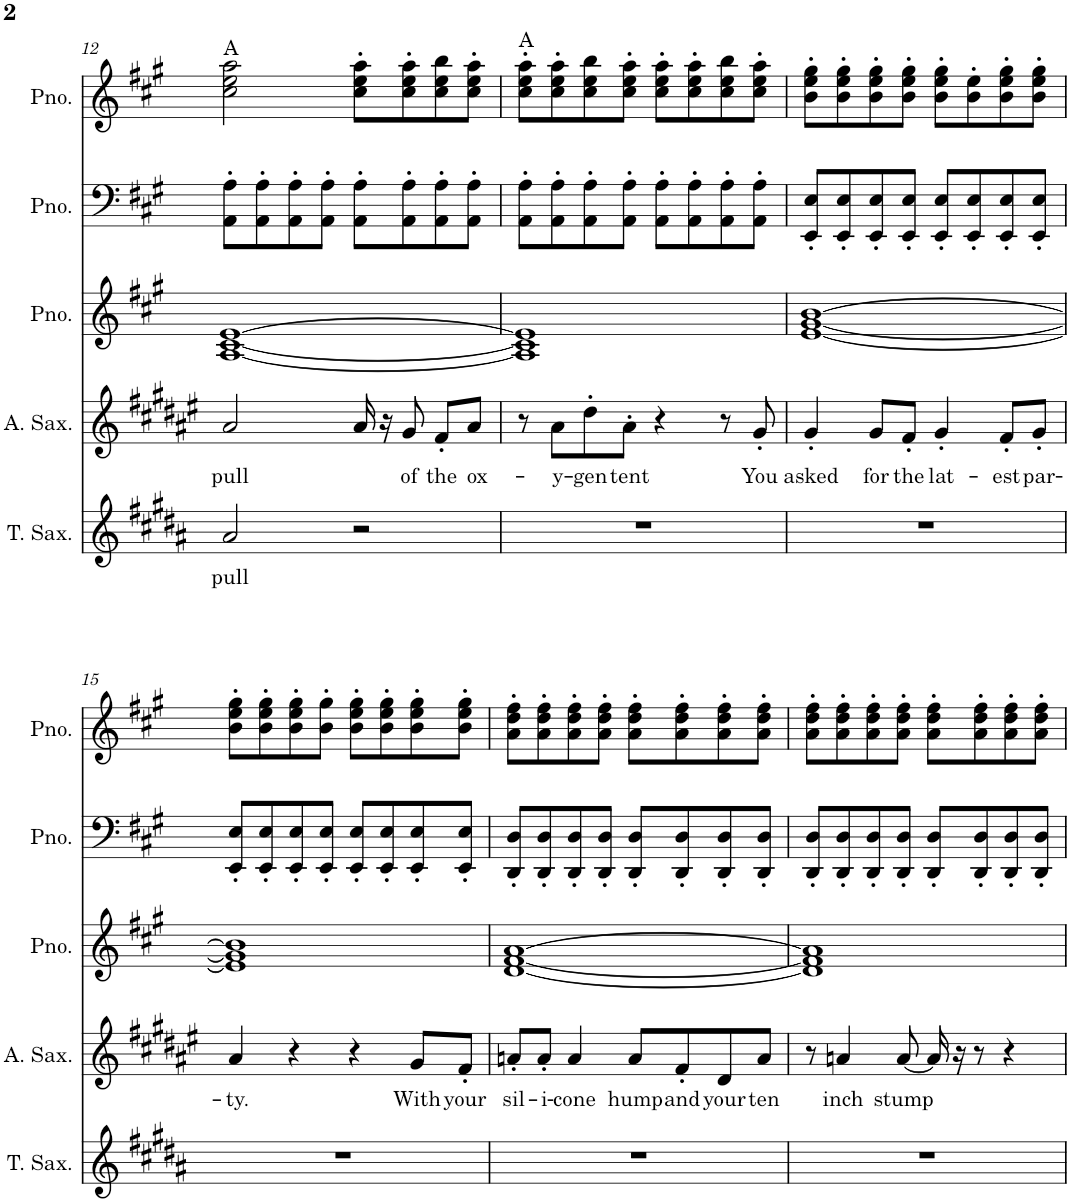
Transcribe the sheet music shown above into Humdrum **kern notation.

**kern	**text	**kern	**text	**kern	**kern	**kern
*part5	*part5	*part4	*part4	*part3	*part2	*part1
*staff5	*staff5	*staff4	*staff4	*staff3	*staff2	*staff1
*I"Tenor Saxophone	*	*I"Alto Saxophone	*	*I"Piano	*I"Piano, Diamond Dogs	*I"Piano
*I'T. Sax.	*	*I'A. Sax.	*	*I'Pno.	*I'Pno.	*I'Pno.
!!LO:PB:g=z
*clefG2	*	*clefG2	*	*clefG2	*clefF4	*clefG2
*Trd8c14	*	*Trd5c9	*	*	*	*
*k[f#c#g#d#a#]	*	*k[f#c#g#d#a#e#]	*	*k[f#c#g#]	*k[f#c#g#]	*k[f#c#g#]
*M4/4	*	*M4/4	*	*M4/4	*M4/4	*M4/4
=12	=12	=12	=12	=12	=12	=12
!	!	!	!	!	!	!LO:TX:a:t=A
!	!LO:LY:b	!	!LO:LY:b	!	!	!
2a#/	pull	2a#/	pull	[1A [1c# [1e	8AA\' 8A\'L	2cc#\ 2ee\ 2aa\
.	.	.	.	.	8AA\' 8A\'	.
.	.	.	.	.	8AA\' 8A\'	.
.	.	.	.	.	8AA\' 8A\'J	.
2r	.	16a#/	.	.	8AA\' 8A\'L	8cc#\' 8ee\' 8aa\'L
.	.	16r	.	.	.	.
!	!	!	!LO:LY:b	!	!	!
.	.	8g#/	of	.	8AA\' 8A\'	8cc#\' 8ee\' 8aa\'
!	!	!	!LO:LY:b	!	!	!
.	.	8f#'/L	the	.	8AA\' 8A\'	8cc#\ 8ee\ 8bb\
!	!	!	!LO:LY:b	!	!	!
.	.	8a#/J	ox-	.	8AA\' 8A\'J	8cc#\' 8ee\' 8aa\'J
=13	=13	=13	=13	=13	=13	=13
!	!	!	!	!	!	!LO:TX:a:t=A
1r	.	8r	.	1A] 1c#] 1e]	8AA\' 8A\'L	8cc#\' 8ee\' 8aa\'L
!	!	!	!LO:LY:b	!	!	!
.	.	8a#\L	-y-	.	8AA\' 8A\'	8cc#\' 8ee\' 8aa\'
!	!	!	!LO:LY:b	!	!	!
.	.	8dd#'\	-gen	.	8AA\' 8A\'	8cc#\ 8ee\ 8bb\
!	!	!	!LO:LY:b	!	!	!
.	.	8a#'\J	tent	.	8AA\' 8A\'J	8cc#\' 8ee\' 8aa\'J
.	.	4r	.	.	8AA\' 8A\'L	8cc#\' 8ee\' 8aa\'L
.	.	.	.	.	8AA\' 8A\'	8cc#\' 8ee\' 8aa\'
.	.	8r	.	.	8AA\' 8A\'	8cc#\ 8ee\ 8bb\
!	!	!	!LO:LY:b	!	!	!
.	.	8g#'/	You	.	8AA\' 8A\'J	8cc#\' 8ee\' 8aa\'J
=14	=14	=14	=14	=14	=14	=14
!	!	!	!LO:LY:b	!	!	!
1r	.	4g#'/	asked	[1e [1g# [1b	8EE/' 8E/'L	8b\' 8ee\' 8gg#\'L
.	.	.	.	.	8EE/' 8E/'	8b\' 8ee\' 8gg#\'
!	!	!	!LO:LY:b	!	!	!
.	.	8g#/L	for	.	8EE/' 8E/'	8b\' 8ee\' 8gg#\'
!	!	!	!LO:LY:b	!	!	!
.	.	8f#'/J	the	.	8EE/' 8E/'J	8b\' 8ee\' 8gg#\'J
!	!	!	!LO:LY:b	!	!	!
.	.	4g#'/	lat-	.	8EE/' 8E/'L	8b\' 8ee\' 8gg#\'L
.	.	.	.	.	8EE/' 8E/'	8b\' 8ee\'
!	!	!	!LO:LY:b	!	!	!
.	.	8f#'/L	-est	.	8EE/' 8E/'	8b\' 8ee\' 8gg#\'
!	!	!	!LO:LY:b	!	!	!
.	.	8g#'/J	par-	.	8EE/' 8E/'J	8b\' 8ee\' 8gg#\'J
!!LO:LB:g=z
=15	=15	=15	=15	=15	=15	=15
!	!	!	!LO:LY:b	!	!	!
1r	.	4a#/	-ty.	1e] 1g#] 1b]	8EE/' 8E/'L	8b\' 8ee\' 8gg#\'L
.	.	.	.	.	8EE/' 8E/'	8b\' 8ee\' 8gg#\'
.	.	4r	.	.	8EE/' 8E/'	8b\' 8ee\' 8gg#\'
.	.	.	.	.	8EE/' 8E/'J	8b\' 8gg#\'J
.	.	4r	.	.	8EE/' 8E/'L	8b\' 8ee\' 8gg#\'L
.	.	.	.	.	8EE/' 8E/'	8b\' 8ee\' 8gg#\'
!	!	!	!LO:LY:b	!	!	!
.	.	8g#/L	With	.	8EE/' 8E/'	8b\' 8ee\' 8gg#\'
!	!	!	!LO:LY:b	!	!	!
.	.	8f#'/J	your	.	8EE/' 8E/'J	8b\' 8ee\' 8gg#\'J
=16	=16	=16	=16	=16	=16	=16
!	!	!	!LO:LY:b	!	!	!
1r	.	8an'/L	sil-	[1d [1f# [1a	8DD/' 8D/'L	8a\' 8dd\' 8ff#\'L
!	!	!	!LO:LY:b	!	!	!
.	.	8a'/J	-i-	.	8DD/' 8D/'	8a\' 8dd\' 8ff#\'
!	!	!	!LO:LY:b	!	!	!
.	.	4a/	-cone	.	8DD/' 8D/'	8a\' 8dd\' 8ff#\'
.	.	.	.	.	8DD/' 8D/'J	8a\' 8dd\' 8ff#\'J
!	!	!	!LO:LY:b	!	!	!
.	.	8a/L	hump	.	8DD/' 8D/'L	8a\' 8dd\' 8ff#\'L
!	!	!	!LO:LY:b	!	!	!
.	.	8f#'/	and	.	8DD/' 8D/'	8a\' 8dd\' 8ff#\'
!	!	!	!LO:LY:b	!	!	!
.	.	8d#/	your	.	8DD/' 8D/'	8a\' 8dd\' 8ff#\'
!	!	!	!LO:LY:b	!	!	!
.	.	8a/J	ten	.	8DD/' 8D/'J	8a\' 8dd\' 8ff#\'J
=17	=17	=17	=17	=17	=17	=17
1r	.	8r	.	1d] 1f#] 1a]	8DD/' 8D/'L	8a\' 8dd\' 8ff#\'L
!	!	!	!LO:LY:b	!	!	!
.	.	4an/	inch	.	8DD/' 8D/'	8a\' 8dd\' 8ff#\'
.	.	.	.	.	8DD/' 8D/'	8a\' 8dd\' 8ff#\'
!	!	!	!LO:LY:b	!	!	!
.	.	[8a/	stump	.	8DD/' 8D/'J	8a\' 8dd\' 8ff#\'J
.	.	16a/]	.	.	8DD/' 8D/'L	8a\' 8dd\' 8ff#\'L
.	.	16r	.	.	.	.
.	.	8r	.	.	8DD/' 8D/'	8a\' 8dd\' 8ff#\'
.	.	4r	.	.	8DD/' 8D/'	8a\' 8dd\' 8ff#\'
.	.	.	.	.	8DD/' 8D/'J	8a\' 8dd\' 8ff#\'J
=	=	=	=	=	=	=
*-	*-	*-	*-	*-	*-	*-
